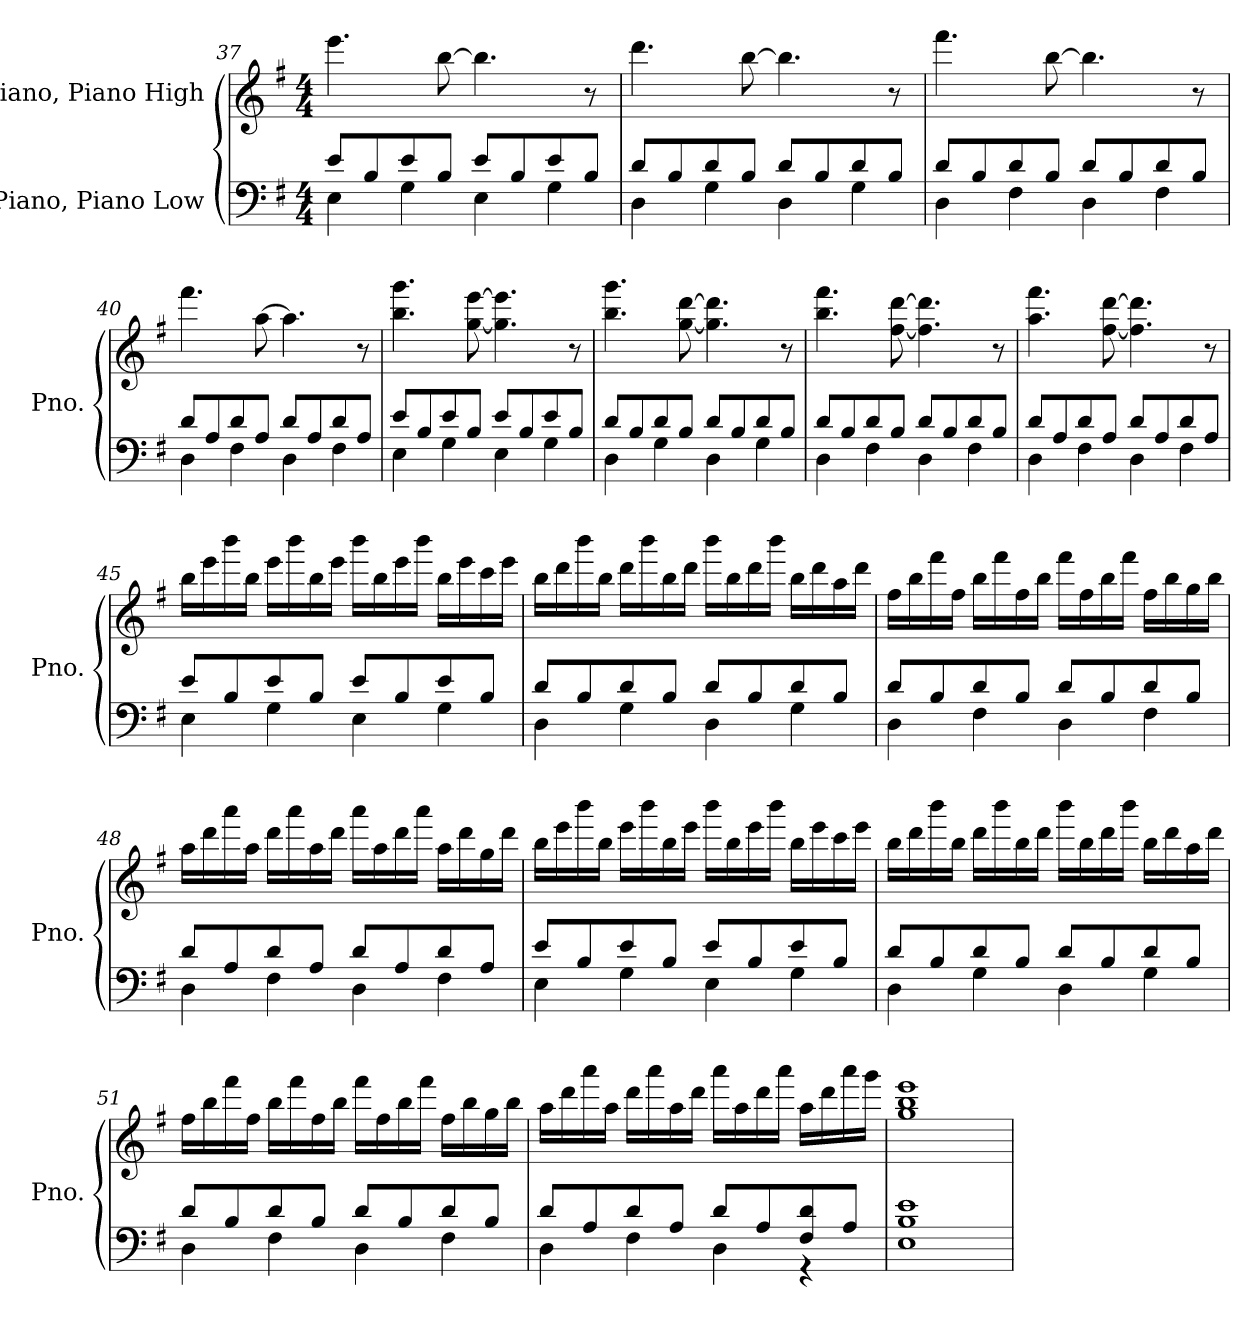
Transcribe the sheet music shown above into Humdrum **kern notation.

**kern	**kern
*part2	*part1
*staff2	*staff1
*I"Piano, Piano Low	*I"Piano, Piano High
*I'Pno.	*I'Pno.
*clefF4	*clefG2
*k[f#]	*k[f#]
*M4/4	*M4/4
=37	=37
*^	*
8e/L	4E\	4.eee\
8B/	.	.
8e/	4G\	.
8B/J	.	[8bb\
8e/L	4E\	4.bb\]
8B/	.	.
8e/	4G\	.
8B/J	.	8r
!!LO:LB:g=z
=38	=38	=38
8d/L	4D\	4.ddd\
8B/	.	.
8d/	4G\	.
8B/J	.	[8bb\
8d/L	4D\	4.bb\]
8B/	.	.
8d/	4G\	.
8B/J	.	8r
=39	=39	=39
8d/L	4D\	4.fff#\
8B/	.	.
8d/	4F#\	.
8B/J	.	[8bb\
8d/L	4D\	4.bb\]
8B/	.	.
8d/	4F#\	.
8B/J	.	8r
=40	=40	=40
8d/L	4D\	4.fff#\
8A/	.	.
8d/	4F#\	.
8A/J	.	[8aa\
8d/L	4D\	4.aa\]
8A/	.	.
8d/	4F#\	.
8A/J	.	8r
=41	=41	=41
8e/L	4E\	4.bb\ 4.ggg\
8B/	.	.
8e/	4G\	.
8B/J	.	[8gg\ [8eee\
8e/L	4E\	4.gg\] 4.eee\]
8B/	.	.
8e/	4G\	.
8B/J	.	8r
!!LO:PB:g=z
=42	=42	=42
8d/L	4D\	4.bb\ 4.ggg\
8B/	.	.
8d/	4G\	.
8B/J	.	[8gg\ [8ddd\
8d/L	4D\	4.gg\] 4.ddd\]
8B/	.	.
8d/	4G\	.
8B/J	.	8r
=43	=43	=43
8d/L	4D\	4.bb\ 4.fff#\
8B/	.	.
8d/	4F#\	.
8B/J	.	[8ff#\ [8ddd\
8d/L	4D\	4.ff#\] 4.ddd\]
8B/	.	.
8d/	4F#\	.
8B/J	.	8r
=44	=44	=44
8d/L	4D\	4.aa\ 4.fff#\
8A/	.	.
8d/	4F#\	.
8A/J	.	[8ff#\ [8ddd\
8d/L	4D\	4.ff#\] 4.ddd\]
8A/	.	.
8d/	4F#\	.
8A/J	.	8r
!!LO:LB:g=z
=45	=45	=45
8e/L	4E\	16bb\LL
.	.	16eee\
8B/	.	16bbb\
.	.	16bb\JJ
8e/	4G\	16eee\LL
.	.	16bbb\
8B/J	.	16bb\
.	.	16eee\JJ
8e/L	4E\	16bbb\LL
.	.	16bb\
8B/	.	16eee\
.	.	16bbb\JJ
8e/	4G\	16bb\LL
.	.	16eee\
8B/J	.	16ccc\
.	.	16eee\JJ
=46	=46	=46
8d/L	4D\	16bb\LL
.	.	16ddd\
8B/	.	16bbb\
.	.	16bb\JJ
8d/	4G\	16ddd\LL
.	.	16bbb\
8B/J	.	16bb\
.	.	16ddd\JJ
8d/L	4D\	16bbb\LL
.	.	16bb\
8B/	.	16ddd\
.	.	16bbb\JJ
8d/	4G\	16bb\LL
.	.	16ddd\
8B/J	.	16aa\
.	.	16ddd\JJ
!!LO:LB:g=z
=47	=47	=47
8d/L	4D\	16ff#\LL
.	.	16bb\
8B/	.	16fff#\
.	.	16ff#\JJ
8d/	4F#\	16bb\LL
.	.	16fff#\
8B/J	.	16ff#\
.	.	16bb\JJ
8d/L	4D\	16fff#\LL
.	.	16ff#\
8B/	.	16bb\
.	.	16fff#\JJ
8d/	4F#\	16ff#\LL
.	.	16bb\
8B/J	.	16gg\
.	.	16bb\JJ
=48	=48	=48
8d/L	4D\	16aa\LL
.	.	16ddd\
8A/	.	16aaa\
.	.	16aa\JJ
8d/	4F#\	16ddd\LL
.	.	16aaa\
8A/J	.	16aa\
.	.	16ddd\JJ
8d/L	4D\	16aaa\LL
.	.	16aa\
8A/	.	16ddd\
.	.	16aaa\JJ
8d/	4F#\	16aa\LL
.	.	16ddd\
8A/J	.	16gg\
.	.	16ddd\JJ
!!LO:LB:g=z
=49	=49	=49
8e/L	4E\	16bb\LL
.	.	16eee\
8B/	.	16bbb\
.	.	16bb\JJ
8e/	4G\	16eee\LL
.	.	16bbb\
8B/J	.	16bb\
.	.	16eee\JJ
8e/L	4E\	16bbb\LL
.	.	16bb\
8B/	.	16eee\
.	.	16bbb\JJ
8e/	4G\	16bb\LL
.	.	16eee\
8B/J	.	16ccc\
.	.	16eee\JJ
=50	=50	=50
8d/L	4D\	16bb\LL
.	.	16ddd\
8B/	.	16bbb\
.	.	16bb\JJ
8d/	4G\	16ddd\LL
.	.	16bbb\
8B/J	.	16bb\
.	.	16ddd\JJ
8d/L	4D\	16bbb\LL
.	.	16bb\
8B/	.	16ddd\
.	.	16bbb\JJ
8d/	4G\	16bb\LL
.	.	16ddd\
8B/J	.	16aa\
.	.	16ddd\JJ
!!LO:LB:g=z
=51	=51	=51
8d/L	4D\	16ff#\LL
.	.	16bb\
8B/	.	16fff#\
.	.	16ff#\JJ
8d/	4F#\	16bb\LL
.	.	16fff#\
8B/J	.	16ff#\
.	.	16bb\JJ
8d/L	4D\	16fff#\LL
.	.	16ff#\
8B/	.	16bb\
.	.	16fff#\JJ
8d/	4F#\	16ff#\LL
.	.	16bb\
8B/J	.	16gg\
.	.	16bb\JJ
=52	=52	=52
8d/L	4D\	16aa\LL
.	.	16ddd\
8A/	.	16aaa\
.	.	16aa\JJ
8d/	4F#\	16ddd\LL
.	.	16aaa\
8A/J	.	16aa\
.	.	16ddd\JJ
8d/L	4D\	16aaa\LL
.	.	16aa\
8A/	.	16ddd\
.	.	16aaa\JJ
8F#/ 8d/	4r	16aa\LL
.	.	16ddd\
8A/J	.	16aaa\
.	.	16ggg\JJ
*v	*v	*
=53	=53
1E 1B 1e	1gg 1bb 1eee
=	=
*-	*-
